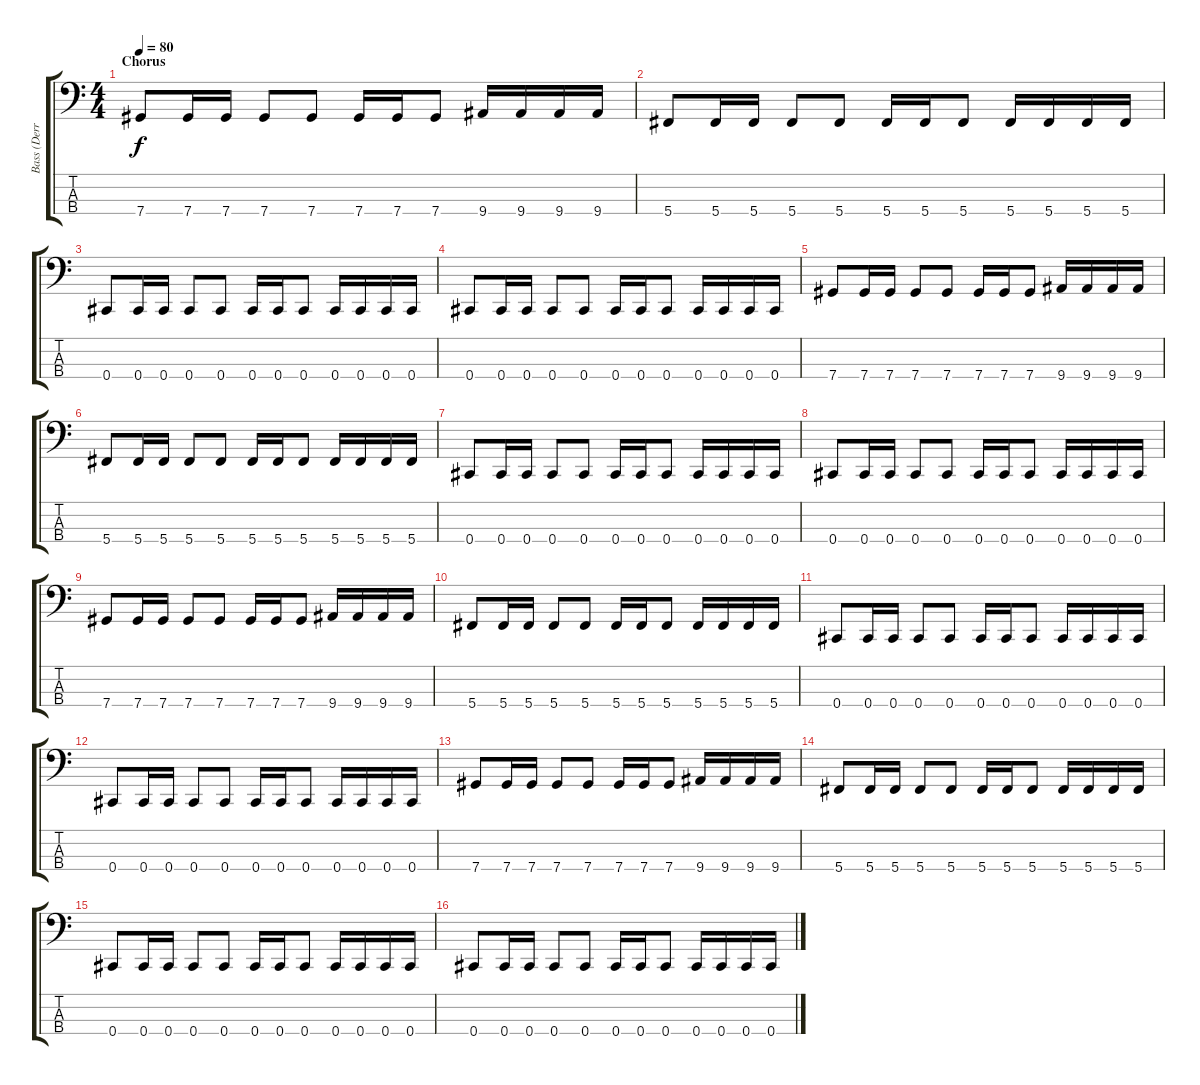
\track ("Bass (Derrick)" "Bass (Derr") {instrument electricbassfinger}
\staff {score tabs}
\tuning (Gb2 Db2 Ab1 Db1) {hide}
\ts (4 4)
\section ("" "Chorus")
\tempo 80
\clef f4
\ks c
7.4.8{dy f} 7.4.16 7.4.16 7.4.8 7.4.8 7.4.16 7.4.16 7.4.8 9.4.16 9.4.16 9.4.16 9.4.16 |
5.4.8 5.4.16 5.4.16 5.4.8 5.4.8 5.4.16 5.4.16 5.4.8 5.4.16 5.4.16 5.4.16 5.4.16 |
0.4.8 0.4.16 0.4.16 0.4.8 0.4.8 0.4.16 0.4.16 0.4.8 0.4.16 0.4.16 0.4.16 0.4.16 |
0.4.8 0.4.16 0.4.16 0.4.8 0.4.8 0.4.16 0.4.16 0.4.8 0.4.16 0.4.16 0.4.16 0.4.16 |
7.4.8 7.4.16 7.4.16 7.4.8 7.4.8 7.4.16 7.4.16 7.4.8 9.4.16 9.4.16 9.4.16 9.4.16 |
5.4.8 5.4.16 5.4.16 5.4.8 5.4.8 5.4.16 5.4.16 5.4.8 5.4.16 5.4.16 5.4.16 5.4.16 |
0.4.8 0.4.16 0.4.16 0.4.8 0.4.8 0.4.16 0.4.16 0.4.8 0.4.16 0.4.16 0.4.16 0.4.16 |
0.4.8 0.4.16 0.4.16 0.4.8 0.4.8 0.4.16 0.4.16 0.4.8 0.4.16 0.4.16 0.4.16 0.4.16 |
7.4.8 7.4.16 7.4.16 7.4.8 7.4.8 7.4.16 7.4.16 7.4.8 9.4.16 9.4.16 9.4.16 9.4.16 |
5.4.8 5.4.16 5.4.16 5.4.8 5.4.8 5.4.16 5.4.16 5.4.8 5.4.16 5.4.16 5.4.16 5.4.16 |
0.4.8 0.4.16 0.4.16 0.4.8 0.4.8 0.4.16 0.4.16 0.4.8 0.4.16 0.4.16 0.4.16 0.4.16 |
0.4.8 0.4.16 0.4.16 0.4.8 0.4.8 0.4.16 0.4.16 0.4.8 0.4.16 0.4.16 0.4.16 0.4.16 |
7.4.8 7.4.16 7.4.16 7.4.8 7.4.8 7.4.16 7.4.16 7.4.8 9.4.16 9.4.16 9.4.16 9.4.16 |
5.4.8 5.4.16 5.4.16 5.4.8 5.4.8 5.4.16 5.4.16 5.4.8 5.4.16 5.4.16 5.4.16 5.4.16 |
0.4.8 0.4.16 0.4.16 0.4.8 0.4.8 0.4.16 0.4.16 0.4.8 0.4.16 0.4.16 0.4.16 0.4.16 |
0.4.8 0.4.16 0.4.16 0.4.8 0.4.8 0.4.16 0.4.16 0.4.8 0.4.16 0.4.16 0.4.16 0.4.16
